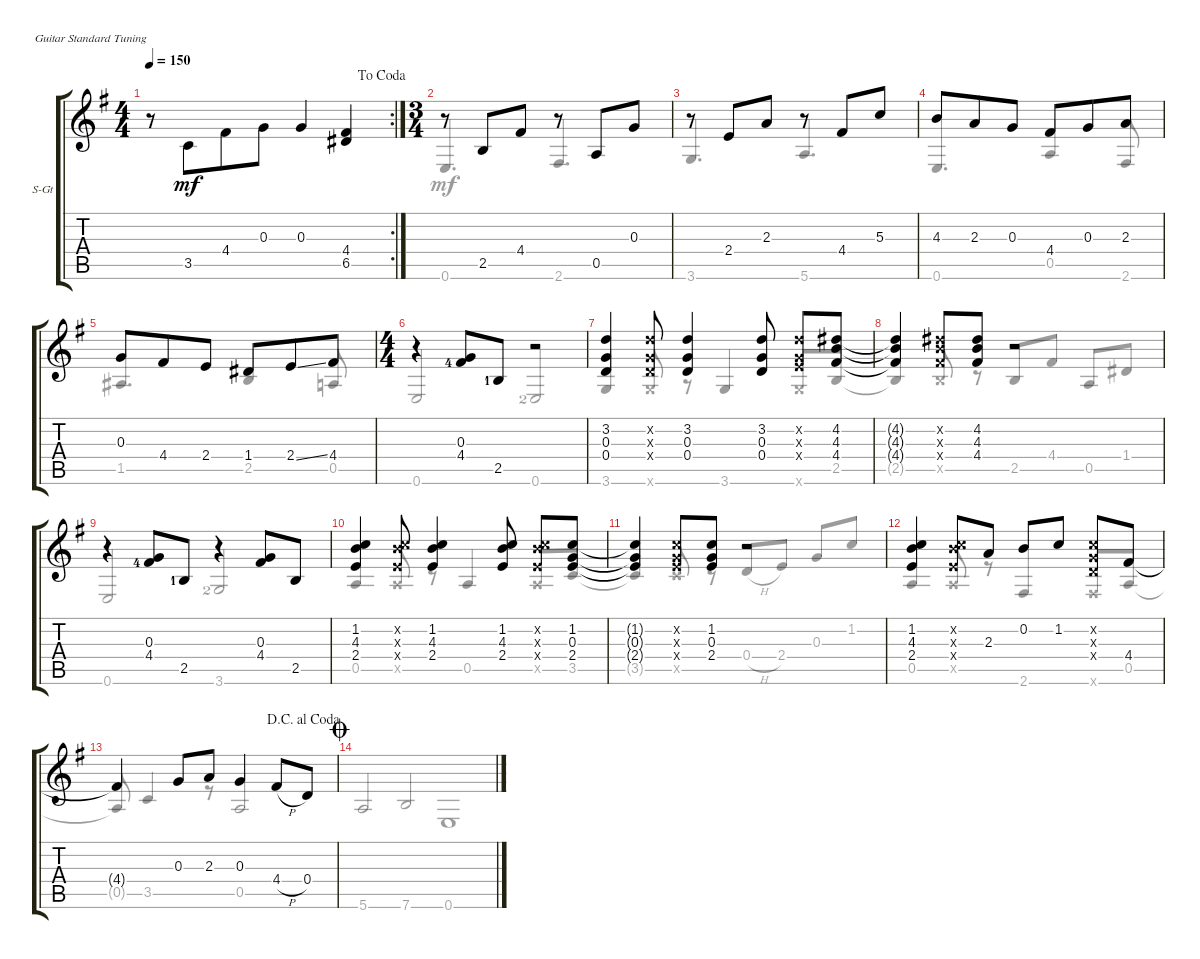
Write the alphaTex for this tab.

\defaultSystemsLayout 4
\bracketExtendMode groupsimilarinstruments
\firstSystemTrackNameOrientation horizontal
\otherSystemsTrackNameOrientation horizontal
\track ("Steel Guitar" "S-Gt") {instrument acousticguitarsteel}
\staff {score tabs}
\tuning (E4 B3 G3 D3 A2 E2)
\voice
\rc 2
\ts (4 4)
\jump dacoda
\tempo 150
\clef g2
\scale
0.936451
\ks eminor
r.8{dy mf beam invert} 3.5.8{beam merge} 4.4.8{beam merge} 0.3.8 0.3.4 (4.4 6.5).4 |
\ts (3 4)
\scale
0.944515 r.8{beam merge} 2.5.8{beam merge} 4.4.8{beam split} r.8{beam merge} 0.5.8{beam merge} 0.3.8{beam split} |
\scale
0.944515 r.8{beam merge} 2.4.8{beam merge} 2.3.8{beam split} r.8{beam merge} 4.4.8{beam merge} 5.3.8 |
\scale
1.1715 4.3.8{beam merge} 2.3.8{beam merge} 0.3.8{beam split} 4.4.8{beam merge} 0.3.8{beam merge} 2.3.8 |
\scale
0.91425 0.3.8{beam merge} 4.4.8{beam merge} 2.4.8{beam split} 1.4.8{beam merge} 2.4{ss}.8{beam merge} 4.4.8 |
\ts (4 4)
\scale
0.91425 r.4 (0.3 4.4{lf 5}).8 2.5{lf 2}.8 r.2 |
\scale
1.11097 (0.3 3.2 0.4).4 (3.2{x} 0.3{x} 0.4{x}).8{beam split} (3.2 0.3 0.4).4 (0.3 3.2 0.4).8 (3.2{x} 0.3{x} 2.4{x}).8 (4.2 4.3 4.4).8 |
\scale
0.944515 (4.2{t} 4.3{t} 4.4{t}).4 (4.2{x} 4.3{x} 4.4{x}).8 (4.2 4.3 4.4).8 r.2 |
\scale
0.944515 r.4 (0.3 4.4{lf 5}).8 2.5{lf 2}.8 r.4 (0.3 4.4).8 2.5.8 |
\scale
1.11097 (1.2 4.3 2.4).4 (1.2{x} 4.3{x} 2.4{x}).8 (1.2 4.3 2.4).4 (1.2 4.3 2.4).8 (1.2{x} 4.3{x} 2.4{x}).8 (1.2 0.3 2.4).8 |
\scale
0.944515 (1.2{t} 0.3{t} 2.4{t}).4 (1.2{x} 0.3{x} 2.4{x}).8 (1.2 0.3 2.4).8 r.2 |
\scale
0.944515 (1.2 4.3 2.4).4 (1.2{x} 4.3{x} 2.4{x}).8 2.3.8 0.2.8 1.2.8 (1.2{x} 0.3{x} 0.4{x}).8 4.4.8 |
\jump dacapoalcoda
\scale
1.11097 4.4{t}.4 0.3.8{beam merge} 2.3.8 0.3.4 4.4{h}.8 0.4.8 |
\jump coda
\scale
0.944515
\voice
\clef g2
\ottava regular
\simile none
\scale
0.936451
\ks eminor
|
\scale
0.944515 |
\scale
0.944515 |
\scale
1.1715 |
\scale
0.91425 |
\scale
0.91425 |
\scale
1.11097 |
\scale
0.944515 |
\scale
0.944515 |
\scale
1.11097 |
\scale
0.944515 |
\scale
0.944515 |
\scale
1.11097 |
\scale
0.944515
\voice
\clef g2
\ottava regular
\simile none
\scale
0.936451
\ks eminor
5.6.2{dy mf beam invert} 7.6.2{beam invert} |
\scale
0.944515 0.6.4{d beam invert} 2.6.4{d beam invert} |
\scale
0.944515 3.6.4{d beam invert} 5.6.4{d beam invert} |
\scale
1.1715 0.6.4{d beam invert} 0.5.4{beam invert} 2.6.8{beam invert} |
\scale
0.91425 1.5.4{d beam invert} 2.5.4{beam invert} 0.5.8{beam invert} |
\scale
0.91425 0.6.2{beam invert} 0.6{lf 3}.2{beam invert} |
\scale
1.11097 3.6.4{beam invert} 3.6{x}.8{beam invert} r.8 3.6.4{beam invert} 3.6{x}.8{beam invert} 2.5.8 |
\scale
0.944515 2.5{t}.4{beam invert} 2.5{x}.8{beam invert} r.8 2.5.8{beam invert} 4.4.8 0.5.8{beam invert} 1.4.8 |
\scale
0.944515 0.6.2{beam invert} 3.6{lf 3}.2{beam invert} |
\scale
1.11097 0.5.4{beam invert} 0.5{x}.8{beam invert} r.8 0.5.4{beam invert} 0.5{x}.8{beam invert} 3.5.8 |
\scale
0.944515 3.5{t}.4{beam invert} 3.5{x}.8{beam invert} r.8 0.4{h}.8{beam invert} 2.4.8 0.3.8{beam invert} 1.2.8 |
\scale
0.944515 0.5.4{beam invert} 0.5{x}.8{beam invert} r.8 2.6.4{beam invert} 2.6{x}.8{beam invert} 0.5.8 |
\scale
1.11097 0.5{t}.8{beam invert} 3.5.4{beam invert} r.8 0.5.2{beam invert} |
\scale
0.944515 0.6.1{beam invert}
